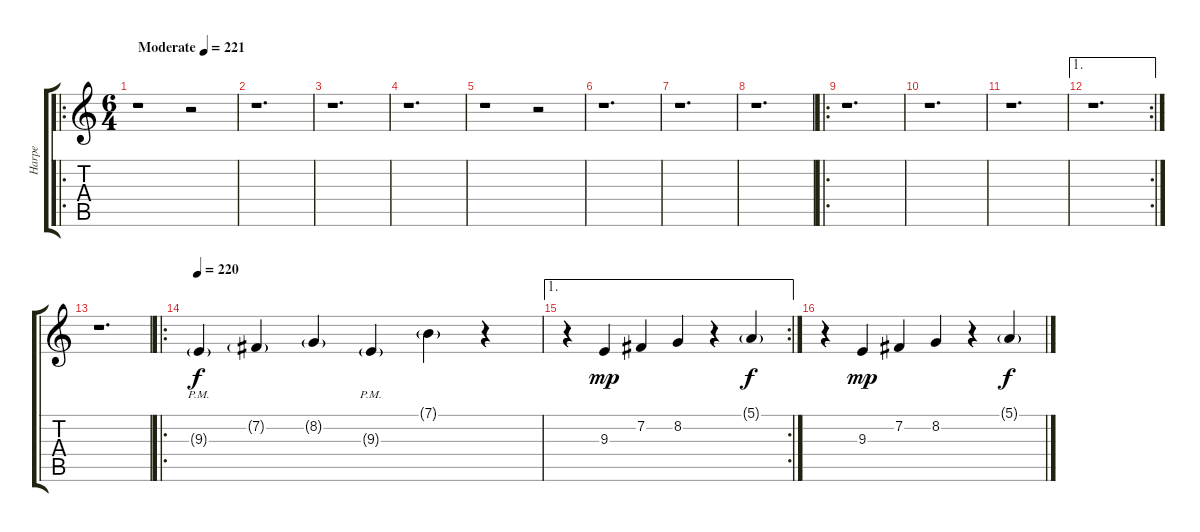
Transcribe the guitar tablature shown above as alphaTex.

\track ("Harpe" "Harpe") {instrument orchestralharp}
\staff {score tabs}
\tuning (E4 B3 G3 D3 A2 E2) {hide}
\ro
\ts (6 4)
\tempo (221 "Moderate")
\clef g2
\ks c
r.1{dy f instrument orchestralharp} r.2 |
r.1{d} |
r.1{d} |
r.1{d} |
r.1 r.2 |
r.1{d} |
r.1{d} |
r.1{d} |
\ro
r.1{d} |
r.1{d} |
r.1{d} |
\ae 1
\rc 2
r.1{d} |
r.1{d} |
\ro
\tempo 220
9.3{g pm}.4 7.2{g}.4 8.2{g}.4 9.3{g pm}.4 7.1{g}.4 r.4 |
\ae 1
\rc 2
r.4 9.3.4{dy mp} 7.2.4 8.2.4 r.4 5.1{g}.4{dy f} |
r.4 9.3.4{dy mp} 7.2.4 8.2.4 r.4 5.1{g}.4{dy f}
